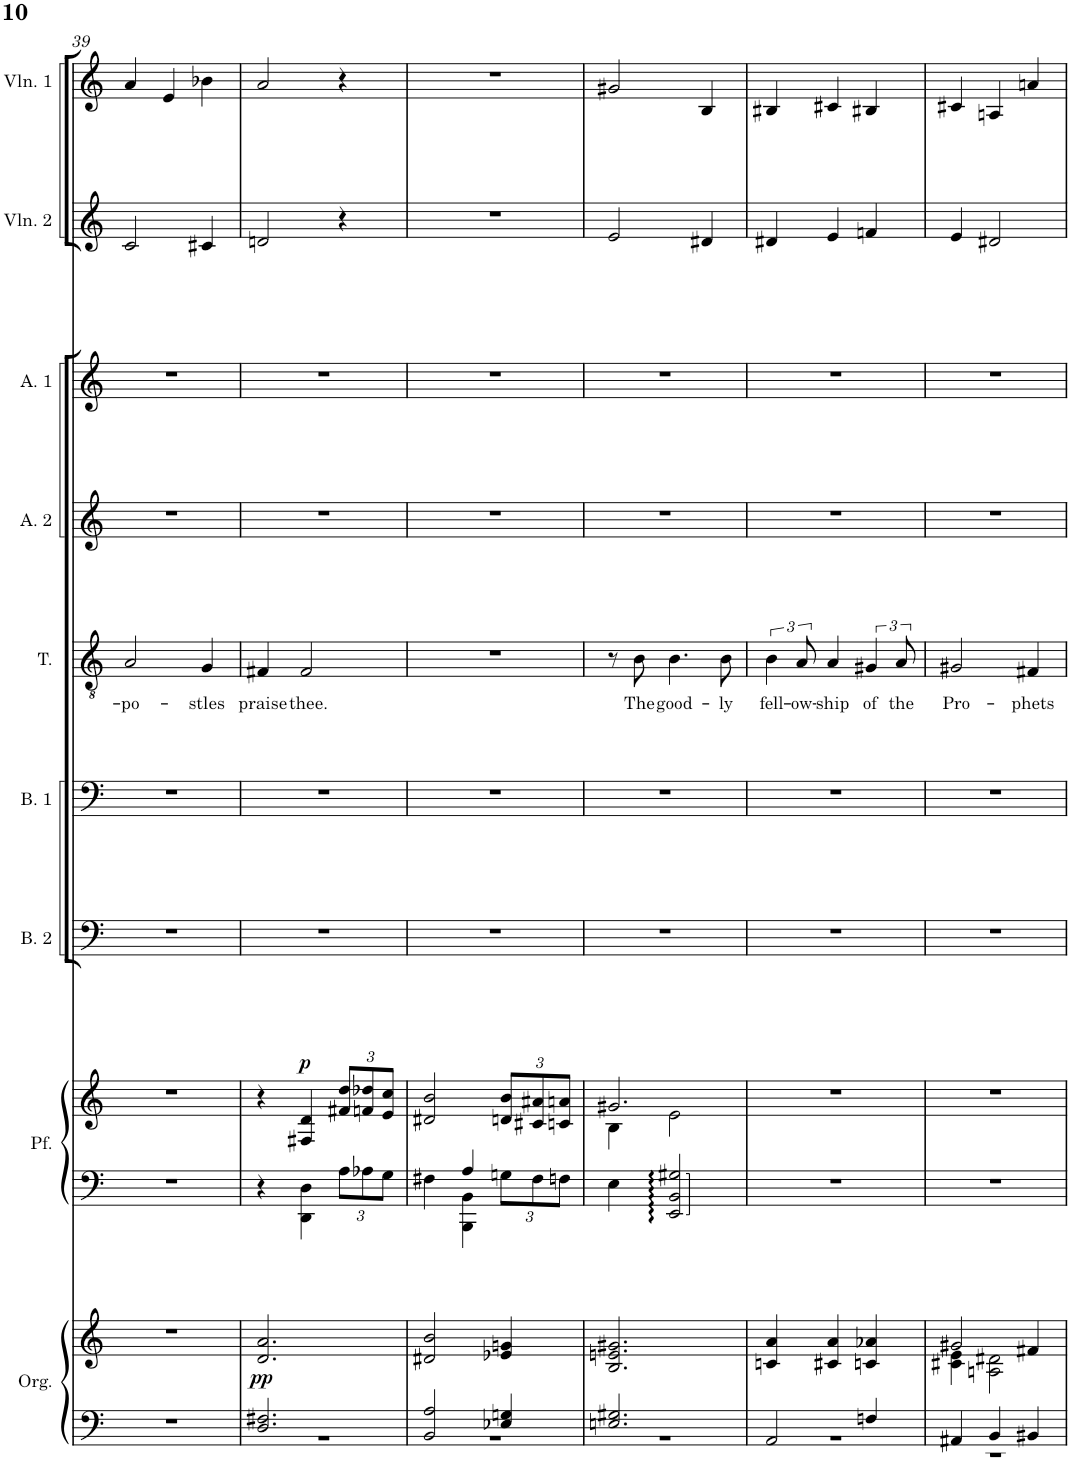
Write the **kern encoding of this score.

**kern	**kern	**dynam	**kern	**kern	**dynam	**kern	**kern	**kern	**text	**kern	**kern	**kern	**kern
*part9	*part9	*part9	*part8	*part8	*part8	*part7	*part6	*part5	*part5	*part4	*part3	*part2	*part1
*staff11	*staff10	*staff10/11	*staff9	*staff8	*staff8/9	*staff7	*staff6	*staff5	*staff5	*staff4	*staff3	*staff2	*staff1
*I"Organ	*	*	*I"Piano	*	*	*I"Bass 2	*I"Bass 1	*I"Tenor	*	*I"Alto 2	*I"Alto 1	*I"Violin 2	*I"Violin 1
*I'Org.	*	*	*	*	*	*I'B. 2	*I'B. 1	*I'T.	*	*I'A. 2	*I'A. 1	*I'Vln. 2	*I'Vln. 1
!!LO:PB:g=z
*clefF4	*clefG2	*	*clefF4	*clefG2	*	*clefF4	*clefF4	*clefGv2	*	*clefG2	*clefG2	*clefG2	*clefG2
*k[]	*k[]	*	*k[]	*k[]	*	*k[]	*k[]	*k[]	*	*k[]	*k[]	*k[]	*k[]
*M3/4	*M3/4	*	*M3/4	*M3/4	*	*M3/4	*M3/4	*M3/4	*	*M3/4	*M3/4	*M3/4	*M3/4
=39	=39	=39	=39	=39	=39	=39	=39	=39	=39	=39	=39	=39	=39
!	!	!	!	!	!	!	!	!	!LO:LY:b	!	!	!	!
2.r	2.r	.	2.r	2.r	.	2.r	2.r	2A/	-po-	2.r	2.r	2c/	4a/
.	.	.	.	.	.	.	.	.	.	.	.	.	4e/
!	!	!	!	!	!	!	!	!	!LO:LY:b	!	!	!	!
.	.	.	.	.	.	.	.	4G/	-stles	.	.	4c#X/	4b-X\
=40	=40	=40	=40	=40	=40	=40	=40	=40	=40	=40	=40	=40	=40
*^	*	*	*	*	*	*	*	*	*	*	*	*	*
!	!	!	!LO:DY:b	!	!	!	!	!	!	!LO:LY:b	!	!	!	!
2.D/ 2.F#X/	2.r	2.d/ 2.a/	pp	4r	4r	.	2.r	2.r	4F#X/	praise	2.r	2.r	2dn/	2a/
!	!	!	!	!	!	!LO:DY:a	!	!	!	!LO:LY:b	!	!	!	!
.	.	.	.	4DD\ 4D\	4F#X/ 4d/	p	.	.	2F#/	thee.	.	.	.	.
*	*	*	*	*Xbrackettup	*Xbrackettup	*	*	*	*	*	*	*	*	*
.	.	.	.	12A\L	12f#X/ 12dd/L	.	.	.	.	.	.	.	4r	4r
.	.	.	.	12A-X\	12fn/ 12dd-X/	.	.	.	.	.	.	.	.	.
.	.	.	.	12G\J	12e/ 12cc/J	.	.	.	.	.	.	.	.	.
=41	=41	=41	=41	=41	=41	=41	=41	=41	=41	=41	=41	=41	=41	=41
*	*	*	*	*^	*	*	*	*	*	*	*	*	*	*
2BB/ 2A/	2.r	2d#X/ 2b/	.	4F#X\	4ryy	2d#X/ 2b/	.	2.r	2.r	2.r	.	2.r	2.r	2.r	2.r
.	.	.	.	4A/	4BBB\ 4BB\	.	.	.	.	.	.	.	.	.	.
4E-X/ 4Gn/	.	4e-X/ 4gn/	.	12Gn\L	4ryy	12dn/ 12b/L	.	.	.	.	.	.	.	.	.
.	.	.	.	12F#\	.	12c#X/ 12a#X/	.	.	.	.	.	.	.	.	.
.	.	.	.	12Fn\J	.	12cn/ 12an/J	.	.	.	.	.	.	.	.	.
*	*	*	*	*v	*v	*	*	*	*	*	*	*	*	*	*
=42	=42	=42	=42	=42	=42	=42	=42	=42	=42	=42	=42	=42	=42	=42
*	*	*	*	*	*^	*	*	*	*	*	*	*	*	*
2.En/ 2.G#X/	2.r	2.B/ 2.en/ 2.g#X/	.	4E\	2.g#X/	4B\	.	2.r	2.r	8r	.	2.r	2.r	2e/	2g#X/
!	!	!	!	!	!	!	!	!	!	!	!LO:LY:b	!	!	!	!
.	.	.	.	.	.	.	.	.	.	8B\	The	.	.	.	.
!	!	!	!	!	!	!	!	!	!	!	!LO:LY:b	!	!	!	!
.	.	.	.	2EE/ 2BB/ 2G#X/	.	2e\	.	.	.	4.B\	good-	.	.	.	.
.	.	.	.	.	.	.	.	.	.	.	.	.	.	4d#X/	4B/
!	!	!	!	!	!	!	!	!	!	!	!LO:LY:b	!	!	!	!
.	.	.	.	.	.	.	.	.	.	8B\	-ly	.	.	.	.
*	*	*	*	*	*v	*v	*	*	*	*	*	*	*	*	*
=43	=43	=43	=43	=43	=43	=43	=43	=43	=43	=43	=43	=43	=43	=43
!	!	!	!	!	!	!	!	!	!	!LO:LY:b	!	!	!	!
2AA/	2.r	4cn/ 4a/	.	2.r	2.r	.	2.r	2.r	6B\	fell-	2.r	2.r	4d#X/	4B#X/
!	!	!	!	!	!	!	!	!	!	!LO:LY:b	!	!	!	!
.	.	.	.	.	.	.	.	.	12A/	-ow-	.	.	.	.
!	!	!	!	!	!	!	!	!	!	!LO:LY:b	!	!	!	!
.	.	4c#X/ 4a/	.	.	.	.	.	.	4A/	-ship	.	.	4e/	4c#X/
!	!	!	!	!	!	!	!	!	!	!LO:LY:b	!	!	!	!
4Fn/	.	4cn/ 4a-X/	.	.	.	.	.	.	6G#X/	of	.	.	4fn/	4B#X/
!	!	!	!	!	!	!	!	!	!	!LO:LY:b	!	!	!	!
.	.	.	.	.	.	.	.	.	12A/	the	.	.	.	.
=44	=44	=44	=44	=44	=44	=44	=44	=44	=44	=44	=44	=44	=44	=44
*	*	*^	*	*	*	*	*	*	*	*	*	*	*	*
!	!	!	!	!	!	!	!	!	!	!	!LO:LY:b	!	!	!	!
4AA#X/	2.r	2g#X/	4c#X\ 4e\	.	2.r	2.r	.	2.r	2.r	2G#X/	Pro-	2.r	2.r	4e/	4c#X/
4BB/	.	.	2An\ 2d#X\	.	.	.	.	.	.	.	.	.	.	2d#X/	4An/
!	!	!	!	!	!	!	!	!	!	!	!LO:LY:b	!	!	!	!
4BB#X/	.	4f#X/	.	.	.	.	.	.	.	4F#X/	-phets	.	.	.	4an/
*v	*v	*	*	*	*	*	*	*	*	*	*	*	*	*	*
*	*v	*v	*	*	*	*	*	*	*	*	*	*	*	*
=	=	=	=	=	=	=	=	=	=	=	=	=	=
*-	*-	*-	*-	*-	*-	*-	*-	*-	*-	*-	*-	*-	*-
